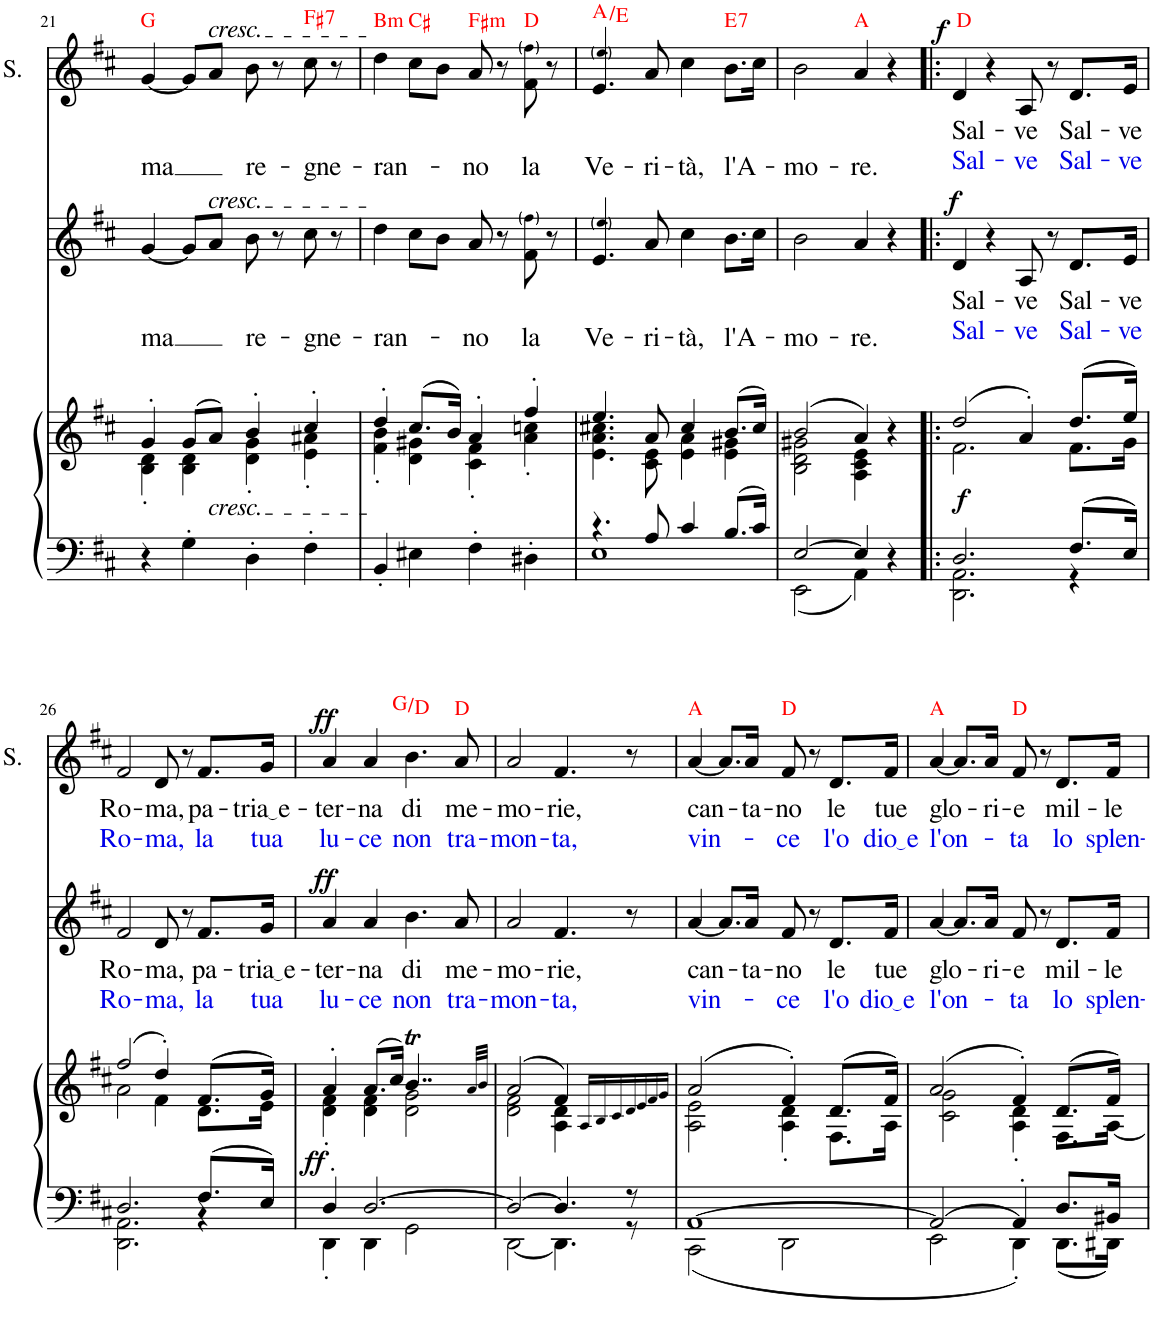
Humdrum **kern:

**kern	**kern	**dynam	**kern	**text	**text	**dynam	**kern	**text	**text	**dynam	**harte
*part3	*part3	*part3	*part2	*part2	*part2	*part2	*part1	*part1	*part1	*part1	*part1
*staff4	*staff3	*staff3/4	*staff2	*staff2	*staff2	*staff2	*staff1	*staff1	*staff1	*staff1	*
*I"Organo	*	*	*I"Voz	*	*	*	*I"Soprano	*	*	*	*
*	*	*	*	*	*	*	*I'S.	*	*	*	*
!!LO:PB:g=z
*clefF4	*clefG2	*	*clefG2	*	*	*	*clefG2	*	*	*	*
*k[f#c#]	*k[f#c#]	*	*k[f#c#]	*	*	*	*k[f#c#]	*	*	*	*
*M4/4	*M4/4	*	*M4/4	*	*	*	*M4/4	*	*	*	*
*met(c)	*met(c)	*	*met(c)	*	*	*	*met(c)	*	*	*	*
=21	=21	=21	=21	=21	=21	=21	=21	=21	=21	=21	=21
*	*^	*	*	*	*	*	*	*	*	*	*
!	!	!	!	!	!LO:LY:b	!	!	!	!LO:LY:b	!	!	!
4r	4g'/	4B\' 4d\'	.	[4g/	ma	.	.	[4g/	ma	.	.	G:maj
4G'\	(8g/L	4B\ 4d\	.	8g/L]	.	.	.	8g/L]	.	.	.	.
!	!	!	!	!	!	!	!	!LO:TX:a:i:t=cresc.	!	!	!	!
!	!	!	!	!LO:TX:a:i:t=cresc.	!	!	!	!	!	!	!	!
!	!LO:TX:b:i:t=cresc.	!	!	!	!	!	!	!	!	!	!	!
.	8a/J)	.	.	8a/J	.	.	.	8a/J	.	.	.	.
!	!	!	!	!	!LO:LY:b	!	!	!	!LO:LY:b	!	!	!
4D'\	4b'/	4d\' 4g\'	.	8b\	re-	.	.	8b\	re-	.	.	.
.	.	.	.	8r	.	.	.	8r	.	.	.	.
!	!	!	!	!	!LO:LY:b	!	!	!	!LO:LY:b	!	!	!LO:H:kt=7
4F#'\	4cc#'/	4e\' 4a#X\'	.	8cc#\	-gne-	.	.	8cc#\	-gne-	.	.	F#:7
.	.	.	.	8r	.	.	.	8r	.	.	.	.
=22	=22	=22	=22	=22	=22	=22	=22	=22	=22	=22	=22	=22
!	!	!	!	!	!LO:LY:b	!	!	!	!LO:LY:b	!	!	!LO:H:kt=m
4BB'/	4dd'/	4f#\' 4b\'	.	4dd\	-ran-	.	.	4dd\	-ran-	.	.	B:min
4E#X\	(8.cc#/L	4d\ 4g#X\	.	8cc#\L	.	.	.	8cc#\L	.	.	.	C#:maj
.	.	.	.	8b\J	.	.	.	8b\J	.	.	.	.
.	16b/Jk)	.	.	.	.	.	.	.	.	.	.	.
!	!	!	!	!	!LO:LY:b	!	!	!	!LO:LY:b	!	!	!LO:H:kt=m
4F#'\	4a'/	4c#\' 4f#\'	.	8a/	-no	.	.	8a/	-no	.	.	F#:min
.	.	.	.	8r	.	.	.	8r	.	.	.	.
!	!	!	!	!	!LO:LY:b	!	!	!	!LO:LY:b	!	!	!
4D#X'\	4ff#'/	4a\' 4ccn\'	.	8f#\ 8ff#\	la	.	.	8f#\ 8ff#\	la	.	.	D:maj
.	.	.	.	8r	.	.	.	8r	.	.	.	.
=23	=23	=23	=23	=23	=23	=23	=23	=23	=23	=23	=23	=23
*^	*	*	*	*	*	*	*	*	*	*	*	*
!	!	!	!	!	!	!LO:LY:b	!	!	!	!LO:LY:b	!	!	!
4.r	1E	4.ee/	4.e\ 4.a\ 4.cc#X\	.	4.e/ 4.ee/	Ve-	.	.	4.e/ 4.ee/	Ve-	.	.	A:maj/5
!	!	!	!	!	!	!LO:LY:b	!	!	!	!LO:LY:b	!	!	!
8A/	.	8a/	8c#\ 8e\	.	8a/	-ri-	.	.	8a/	-ri-	.	.	.
!	!	!	!	!	!	!LO:LY:b	!	!	!	!LO:LY:b	!	!	!
4c#/	.	4cc#/	4e\ 4a\	.	4cc#\	-tà,	.	.	4cc#\	-tà,	.	.	.
!	!	!	!	!	!	!LO:LY:b	!	!	!	!LO:LY:b	!	!	!LO:H:kt=7
8.B/L	.	(8.b/L	4e\ 4g#X\	.	8.b\L	l'A-	.	.	8.b\L	l'A-	.	.	E:7
16c#/Jk	.	16cc#/Jk)	.	.	16cc#\Jk	.	.	.	16cc#\Jk	.	.	.	.
=24	=24	=24	=24	=24	=24	=24	=24	=24	=24	=24	=24	=24	=24
!	!	!	!	!	!	!LO:LY:b	!	!	!	!LO:LY:b	!	!	!
[2E/	2EE\	(2b/	2B\ 2d\ 2g#X\	.	2b\	-mo-	.	.	2b\	-mo-	.	.	.
!	!	!	!	!	!	!LO:LY:b	!	!	!	!LO:LY:b	!	!	!
4E/]	4AA\	4a/)	4A\ 4c#\ 4e\	.	4a/	-re.	.	.	4a/	-re.	.	.	A:maj
4r	4ryy	4r	4ryy	.	4r	.	.	.	4r	.	.	.	.
=25!|:	=25!|:	=25!|:	=25!|:	=25!|:	=25!|:	=25!|:	=25!|:	=25!|:	=25!|:	=25!|:	=25!|:	=25!|:	=25!|:
!	!	!	!	!LO:DY:b	!	!LO:LY:b	!LO:LY:b:color=#0000E7	!LO:DY:a	!	!LO:LY:b	!LO:LY:b:color=#0000E7	!LO:DY:a	!
2.D/	2.DD\ 2.AA\	(2dd/	2.f#\	f	4d/	Sal-	Sal-	f	4d/	Sal-	Sal-	f	D:maj
.	.	.	.	.	4r	.	.	.	4r	.	.	.	.
!	!	!	!	!	!	!LO:LY:b	!LO:LY:b:color=#0000E7	!	!	!LO:LY:b	!LO:LY:b:color=#0000E7	!	!
.	.	4a'/)	.	.	8A/	-ve	-ve	.	8A/	-ve	-ve	.	.
.	.	.	.	.	8r	.	.	.	8r	.	.	.	.
!	!	!	!	!	!	!LO:LY:b	!LO:LY:b:color=#0000E7	!	!	!LO:LY:b	!LO:LY:b:color=#0000E7	!	!
8.F#/L	4r	(8.dd/L	8.f#\L	.	8.d/L	Sal-	Sal-	.	8.d/L	Sal-	Sal-	.	.
!	!	!	!	!	!	!LO:LY:b	!LO:LY:b:color=#0000E7	!	!	!LO:LY:b	!LO:LY:b:color=#0000E7	!	!
16E/Jk	.	16ee/Jk)	16g\Jk	.	16e/Jk	-ve	-ve	.	16e/Jk	-ve	-ve	.	.
!!LO:LB:g=z
=26	=26	=26	=26	=26	=26	=26	=26	=26	=26	=26	=26	=26	=26
!	!	!	!	!	!	!LO:LY:b	!LO:LY:b:color=#0000E7	!	!	!LO:LY:b	!LO:LY:b:color=#0000E7	!	!
2.D/	2.DD\ 2.AA\	(2ff#/	2a\	.	2f#/	Ro-	Ro-	.	2f#/	Ro-	Ro-	.	.
!	!	!	!	!	!	!LO:LY:b	!LO:LY:b:color=#0000E7	!	!	!LO:LY:b	!LO:LY:b:color=#0000E7	!	!
.	.	4dd'/)	4f#\	.	8d/	-ma,	-ma,	.	8d/	-ma,	-ma,	.	.
.	.	.	.	.	8r	.	.	.	8r	.	.	.	.
!	!	!	!	!	!	!LO:LY:b	!LO:LY:b:color=#0000E7	!	!	!LO:LY:b	!LO:LY:b:color=#0000E7	!	!
8.F#/L	4r	(8.f#/L	8.d\L	.	8.f#/L	pa-	la	.	8.f#/L	pa-	la	.	.
!	!	!	!	!	!	!LO:LY:b	!LO:LY:b:color=#0000E7	!	!	!LO:LY:b	!LO:LY:b:color=#0000E7	!	!
16E/Jk	.	16g/Jk)	16e\Jk	.	16g/Jk	tria e	tua	.	16g/Jk	tria e	tua	.	.
=27	=27	=27	=27	=27	=27	=27	=27	=27	=27	=27	=27	=27	=27
!	!	!	!	!LO:DY:b	!	!LO:LY:b	!LO:LY:b:color=#0000E7	!LO:DY:a	!	!LO:LY:b	!LO:LY:b:color=#0000E7	!LO:DY:a	!
4D'/	4DD'\	4a'/	4d\' 4f#\'	ff	4a/	-ter-	lu-	ff	4a/	-ter-	lu-	ff	.
!	!	!	!	!	!	!LO:LY:b	!LO:LY:b:color=#0000E7	!	!	!LO:LY:b	!LO:LY:b:color=#0000E7	!	!
[2.D/	4DD\	(8.a/L	4d\ 4f#\	.	4a/	-na	-ce	.	4a/	-na	-ce	.	.
.	.	16cc#/Jk)	.	.	.	.	.	.	.	.	.	.	.
!	!	!	!	!	!	!LO:LY:b	!LO:LY:b:color=#0000E7	!	!	!LO:LY:b	!LO:LY:b:color=#0000E7	!	!
.	2GG\	4..bT/	2d\ 2g\	.	4.b\	di	non	.	4.b\	di	non	.	G:maj/5
!	!	!	!	!	!	!LO:LY:b	!LO:LY:b:color=#0000E7	!	!	!LO:LY:b	!LO:LY:b:color=#0000E7	!	!
.	.	.	.	.	8a/	me-	tra-	.	8a/	me-	tra-	.	D:maj
.	.	32a!/LLL	.	.	.	.	.	.	.	.	.	.	.
.	.	32b!/JJJ	.	.	.	.	.	.	.	.	.	.	.
=28	=28	=28	=28	=28	=28	=28	=28	=28	=28	=28	=28	=28	=28
!	!	!	!	!	!	!LO:LY:b	!LO:LY:b:color=#0000E7	!	!	!LO:LY:b	!LO:LY:b:color=#0000E7	!	!
2D/_	[2DD\	(2a/	2d\ 2f#\	.	2a/	-mo-	-mon-	.	2a/	-mo-	-mon-	.	.
!	!	!	!	!	!	!LO:LY:b	!LO:LY:b:color=#0000E7	!	!	!LO:LY:b	!LO:LY:b:color=#0000E7	!	!
4.D/]	4.DD\]	4f#/)	4A\ 4d\	.	4.f#/	-rie,	-ta,	.	4.f#/	-rie,	-ta,	.	.
*	*	*Xbrackettup	*	*	*	*	*	*	*	*	*	*	*
.	.	28A!/LL	4ryy	.	.	.	.	.	.	.	.	.	.
.	.	28B!/	.	.	.	.	.	.	.	.	.	.	.
.	.	28c#!/	.	.	.	.	.	.	.	.	.	.	.
.	.	28d!/	.	.	.	.	.	.	.	.	.	.	.
8r	8r	.	.	.	8r	.	.	.	8r	.	.	.	.
.	.	28e!/	.	.	.	.	.	.	.	.	.	.	.
.	.	28f#!/	.	.	.	.	.	.	.	.	.	.	.
.	.	28g!/JJ	.	.	.	.	.	.	.	.	.	.	.
=29	=29	=29	=29	=29	=29	=29	=29	=29	=29	=29	=29	=29	=29
!	!	!	!	!	!	!LO:LY:b	!LO:LY:b:color=#0000E7	!	!	!LO:LY:b	!LO:LY:b:color=#0000E7	!	!
[1AA	2CC#\	(2a/	2A\ 2e\	.	[4a/	can-	vin-	.	[4a/	can-	vin-	.	A:maj
.	.	.	.	.	8.a/L]	.	.	.	8.a/L]	.	.	.	.
!	!	!	!	!	!	!LO:LY:b	!	!	!	!LO:LY:b	!	!	!
.	.	.	.	.	16a/Jk	-ta-	.	.	16a/Jk	-ta-	.	.	.
!	!	!	!	!	!	!LO:LY:b	!LO:LY:b:color=#0000E7	!	!	!LO:LY:b	!LO:LY:b:color=#0000E7	!	!
.	2DD\	4f#'/)	4A\' 4d\'	.	8f#/	-no	-ce	.	8f#/	-no	-ce	.	D:maj
.	.	.	.	.	8r	.	.	.	8r	.	.	.	.
!	!	!	!	!	!	!LO:LY:b	!LO:LY:b:color=#0000E7	!	!	!LO:LY:b	!LO:LY:b:color=#0000E7	!	!
.	.	(8.d/L	8.F#\L	.	8.d/L	le	l'o	.	8.d/L	le	l'o	.	.
!	!	!	!	!	!	!LO:LY:b	!LO:LY:b:color=#0000E7	!	!	!LO:LY:b	!LO:LY:b:color=#0000E7	!	!
.	.	16f#/Jk)	16A\Jk	.	16f#/Jk	tue	dio e	.	16f#/Jk	tue	dio e	.	.
=30	=30	=30	=30	=30	=30	=30	=30	=30	=30	=30	=30	=30	=30
!	!	!	!	!	!	!LO:LY:b	!LO:LY:b:color=#0000E7	!	!	!LO:LY:b	!LO:LY:b:color=#0000E7	!	!
2AA/_	2EE\	(2a/	2c#\ 2g\	.	[4a/	glo-	l'on-	.	[4a/	glo-	l'on-	.	A:maj
.	.	.	.	.	8.a/L]	.	.	.	8.a/L]	.	.	.	.
!	!	!	!	!	!	!LO:LY:b	!	!	!	!LO:LY:b	!	!	!
.	.	.	.	.	16a/Jk	-ri-	.	.	16a/Jk	-ri-	.	.	.
!	!	!	!	!	!	!LO:LY:b	!LO:LY:b:color=#0000E7	!	!	!LO:LY:b	!LO:LY:b:color=#0000E7	!	!
4AA'/]	4DD'\	4f#'/)	4A\' 4d\'	.	8f#/	-e	-ta	.	8f#/	-e	-ta	.	D:maj
.	.	.	.	.	8r	.	.	.	8r	.	.	.	.
!	!	!	!	!	!	!LO:LY:b	!LO:LY:b:color=#0000E7	!	!	!LO:LY:b	!LO:LY:b:color=#0000E7	!	!
8.D/L	8.DD\L	(8.d/L	8.F#\L	.	8.d/L	mil-	lo	.	8.d/L	mil-	lo	.	.
!	!	!	!	!	!	!LO:LY:b	!LO:LY:b:color=#0000E7	!	!	!LO:LY:b	!LO:LY:b:color=#0000E7	!	!
16BB#X/Jk	16DD#X\Jk	16f#/Jk)	[16A\Jk	.	16f#/Jk	-le	splen-	.	16f#/Jk	-le	splen-	.	.
*v	*v	*	*	*	*	*	*	*	*	*	*	*	*
*	*v	*v	*	*	*	*	*	*	*	*	*	*
=	=	=	=	=	=	=	=	=	=	=	=
*-	*-	*-	*-	*-	*-	*-	*-	*-	*-	*-	*-
